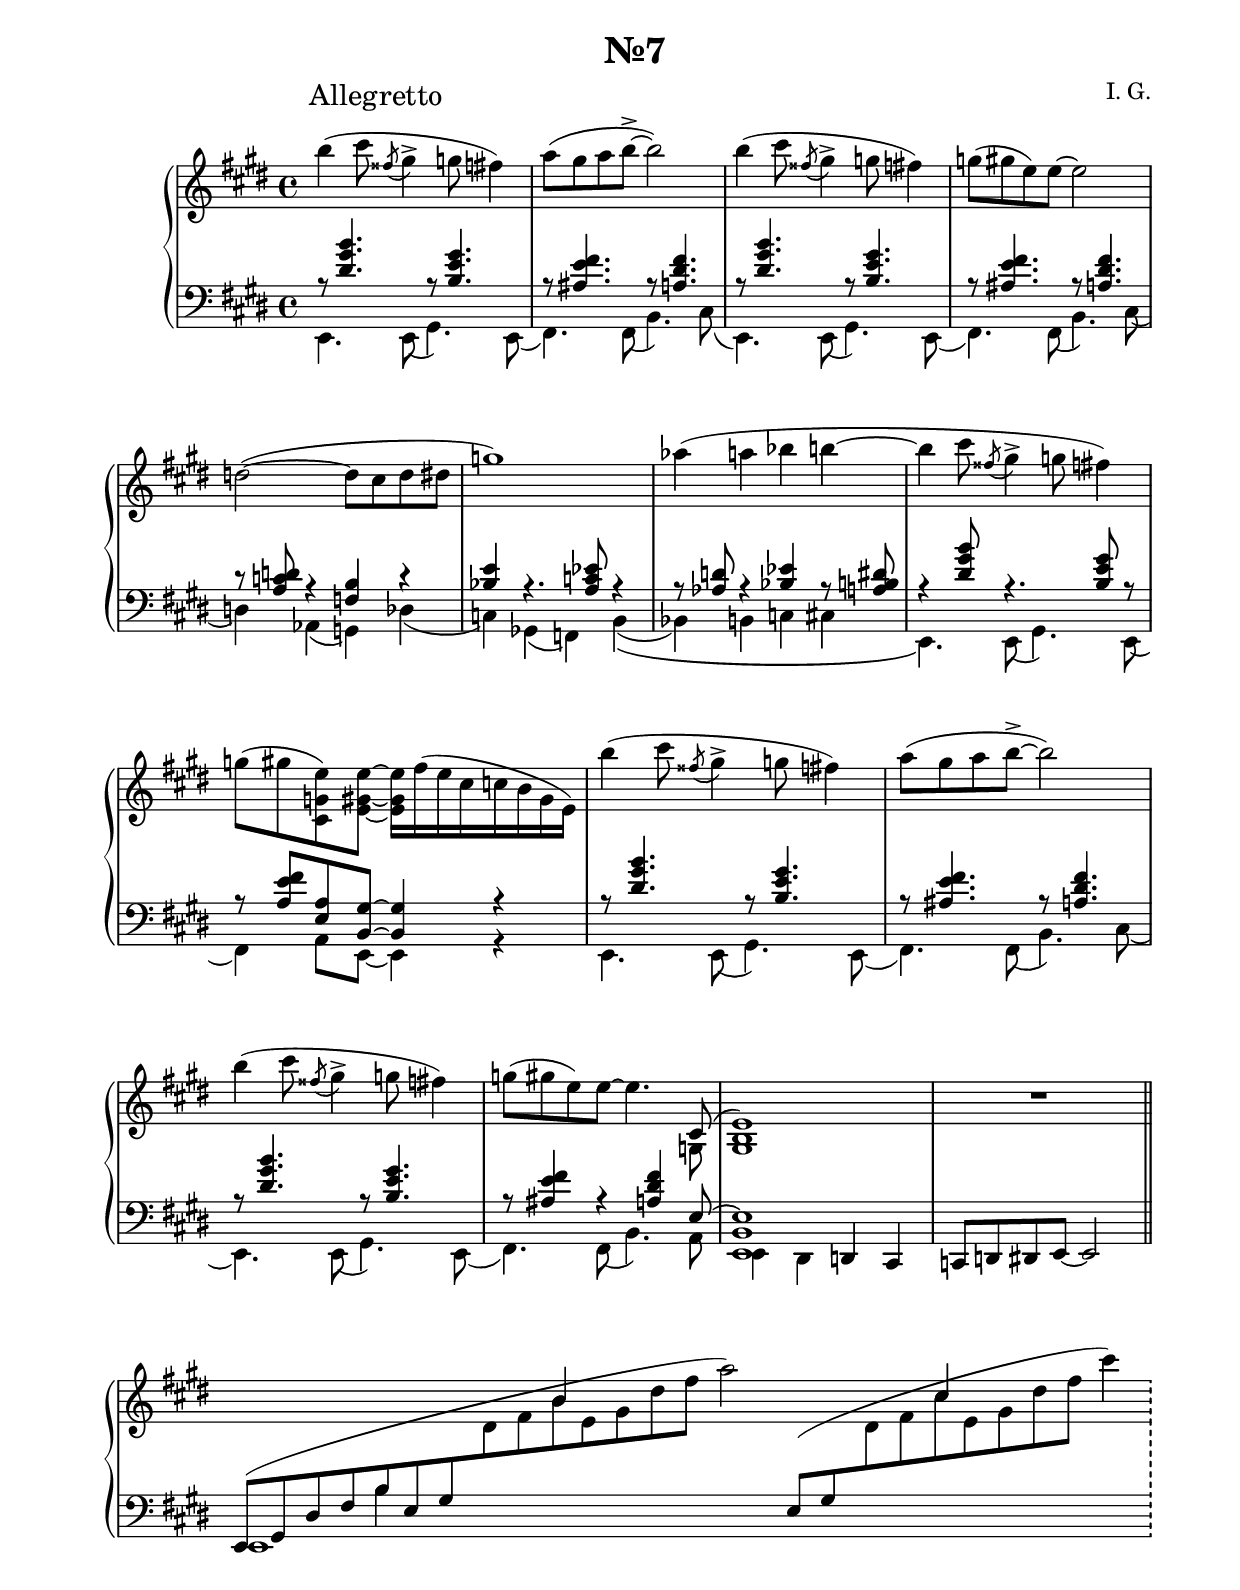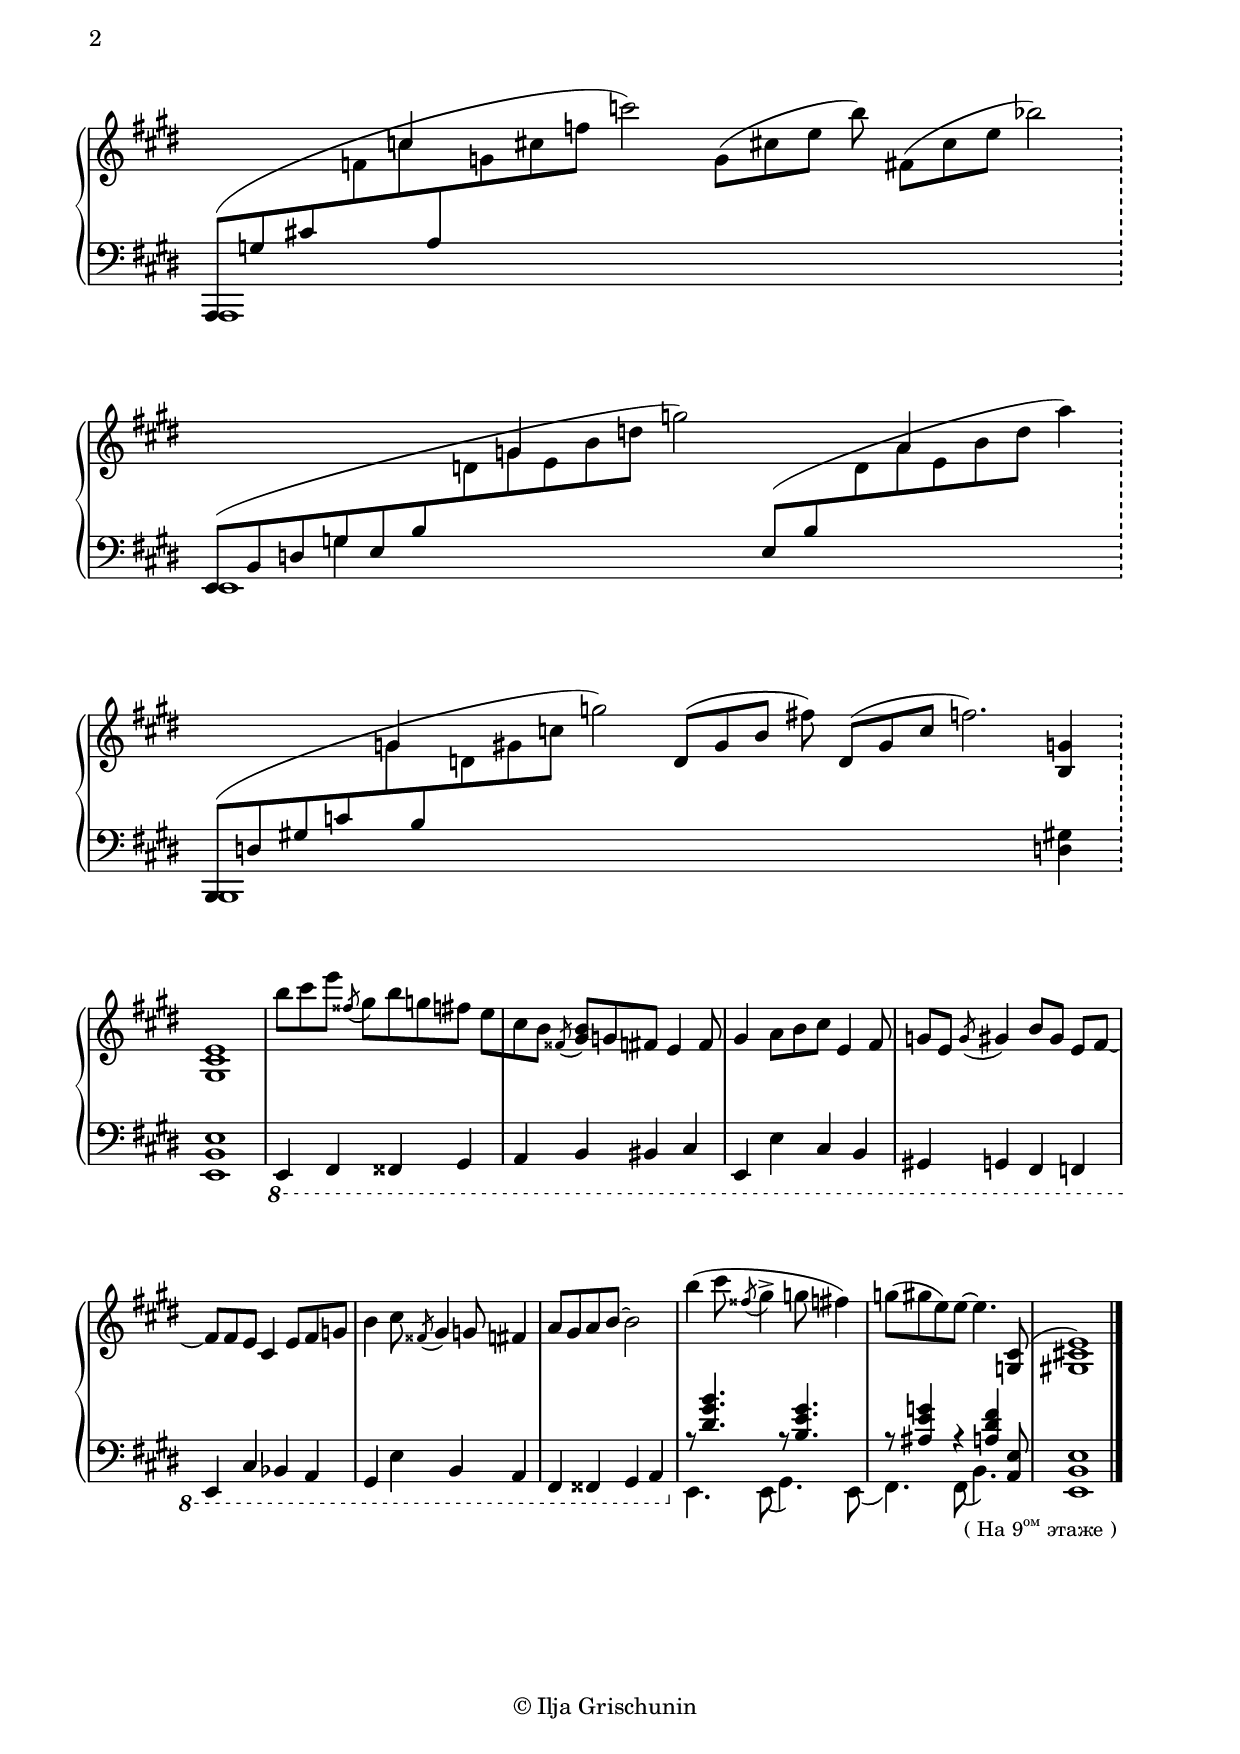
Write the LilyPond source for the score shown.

\version "2.19.15"
%\version "2.18.0"

\language "deutsch"

\header {
  title = "№7"
  %meter = "Allegretto"
  composer = "I. G."
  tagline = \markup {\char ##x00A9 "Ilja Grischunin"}
}

\paper {
  #(set-paper-size "a4")
  top-system-spacing.basic-distance = #20
  top-markup-spacing.basic-distance = #10
  markup-system-spacing.basic-distance = #24
  system-system-spacing.basic-distance = #24
  last-bottom-spacing.basic-distance = #25
  two-sided = ##t
  inner-margin = 20
  outer-margin = 15
}

\layout {
  indent = 10
  \context {
    \PianoStaff
    \consists #Span_stem_engraver
  }
  \context{
    \Score
    \override StaffGrouper.staff-staff-spacing.basic-distance = #14
    \remove "Bar_number_engraver"
  }
}

\version "2.19.15"
%\version "2.18.0"

\language "deutsch"

%%%%%%%%%%% RH %%%%%%%%%%%%
rechtsSieben = \relative e'' {
  \clef treble
  \key e \major
  \time 4/4
  \override Score.RehearsalMark.extra-offset = #'(4 . 2)
  \mark "Allegretto"
  h'4( cis8 \acciaccatura fisis, gis4-> g8 fis4) a8( gis a h->~ h2)
  h4( cis8 \acciaccatura fisis, gis4-> g8 fis4) g8( gis e) e~ e2
  d~( d8 cis d dis g1) as4( a b h~ h cis8 \acciaccatura fisis, gis4-> g8 fis4)
  \stemDown
  g8( gis <cis,, g' e'>) <e gis e'>~ q16[ fis'( e cis c h gis e)]
  \stemNeutral
  h''4( cis8 \acciaccatura fisis, gis4-> g8 fis4) a8( gis a h->~ h2)
  h4( cis8 \acciaccatura fisis, gis4-> g8 fis4) g8( gis e) e~ e4.
  << {cis,8( e1)}\\{g,8 <gis h>1}>> R \bar "||"\break
  \cadenzaOn
  \change Staff = LH
  e,8[( gis dis' fis h e, gis
  \change Staff = RH
  dis' fis h e, gis dis' fis] a2)
  \change Staff = LH
  e,,8[( gis
  \change Staff = RH
  dis' fis cis' e, gis dis' fis] cis'4)\bar "!"\break
  \change Staff = LH
  a,,,,8[( g'' cis!
  \change Staff = RH
  f c'
  \change Staff = LH
  a,
  \change Staff = RH
  g' cis f] c'2)
  g,8[( cis! e] h') fis,![( cis' e] b'2)\bar "!"\break
  \change Staff = LH
  e,,,,8[( h' d g! e h'
  \change Staff = RH
  d g! e h' d] g2)
  \change Staff = LH
  e,,8[( h'
  \change Staff = RH
  d a' e h' d] a'4)\bar "!"\break
  \change Staff = LH
  h,,,,8[( d'! gis c!
  \change Staff = RH
  g'!
  \change Staff = LH
  h,
  \change Staff = RH
  d! gis c] g'!2)
  d,8[( gis h] fis') d,[( gis c] f2.) <h,, g'!>4\bar "!"\break
  \cadenzaOff
  <gis cis e>1
  h''8[ cis e] \acciaccatura fisis, gis[ h g fis] e[ cis h]
  \acciaccatura fisis <gis h>[ g fis] e4 fis8 gis4 a8[ h cis] e,4 fis8
  g e \acciaccatura g gis4 h8[ gis] e[ fis~] fis[ fis e] cis4 e8[ fis g]
  h4 cis8 \acciaccatura fisis, gis4 g8 fis4 a8 gis a h~ h2
  h'4( cis8 \acciaccatura fisis, gis4-> g8 fis4) g8( gis e) e~ e4.
  <g,, cis>8^( <gis! cis! e>1)
  \bar "|."
  \override Score.RehearsalMark.self-alignment-X = #RIGHT
  \override Score.RehearsalMark.direction = #DOWN
  \override Score.RehearsalMark.extra-offset = #'(0 . -1)
  \mark \markup {\small{( На \concat { 9 \super ом } этаже )}}
}
%%%%%%%%%%% LH %%%%%%%%%%%%
voiceA = \relative e {
  r8 <dis' gis h>4. r8 <h e gis>4. r8 <ais e' fis>4. r8 <a dis fis>4.
  r8 <dis gis h>4. r8 <h e gis>4. r8 <ais e' fis>4. r8 <a dis fis>4.
  r8 <a c d> r4 <f h> r <b e> r4. <a c es>8 r4 r8 <as d> r4 <b es> r8 <a h dis>
  r4 <dis gis h>8 r4. <h e gis>8 r8 r <a e' fis> <e a> <h gis'>~ q4 r
  r8 <dis' gis h>4. r8 <h e gis>4. r8 <ais e' fis>4. r8 <a dis fis>4.
  r8 <dis gis h>4. r8 <h e gis>4. r8 <ais e' fis>4 r4 <a dis fis>4 e8~ <e h e,>1
  s1 s2
  \stemNeutral h'4 s4.
  \change Staff = RH
  \stemUp h'4 s8 s4 s2
  s2 cis4 s2 s8 s2 c4 s1 s2. s2 s4.
  \change Staff = LH
  \stemNeutral
  g,4 s
  \change Staff = RH
  \stemUp
  g'4 s2. s4. a4 s2
  s2 g4 s1 s s2
  \change Staff = LH
  \stemNeutral
  <d,! gis!>4 <e h e,>1
  s1*7
  \stemUp
  r8 <dis' gis h>4. r8 <h e gis>4. r8 <ais e' g>4 r4 <a dis fis>4 <a, e'>8 <e h' e>1
}
voiceB = \relative e, {
  e4. e8( gis4.) e8( fis4.) fis8( h4.) cis8(
  e,4.) e8( gis4.) e8( fis4.) fis8( h4.) cis8(
  d4) as( g) des'( c) ges( f) h(\( b) h c cis
  e,4.\) e8( gis4.) e8( fis4) a8 e~ e4 r
  e4. e8( gis4.) e8( fis4.) fis8( h4.) cis8(
  e,4.) e8( gis4.) e8( fis4.) fis8( h4.) a8
  e4 dis \stemUp d cis c8 d dis e~ e2
  \shiftOn e1 s s s2 s8
  \shiftOn a,1 s s
  \shiftOn e'1 s s
  \shiftOn h1 s s s s2
  \stemNeutral
  \ottava #-1
  \set Staff.ottavation = #"8"
  e,4 fis fisis gis a h his cis e, e' cis h gis! g fis f
  e cis' b a gis e' h a fis fisis gis a
  \ottava #0
  \stemDown
  e'4. e8( gis4.) e8( fis4.) fis8( h4.) s8 s1
}
linksSieben = {
  \clef bass
  \key e \major
  \time 4/4
  <<
    {
      \voiceA
    }
    \\
    {
      \voiceB
    }
  >>
}


\score {
  \new PianoStaff <<
    \new Staff = "RH" \rechtsSieben
    \new Staff = "LH" \linksSieben
  >>
}